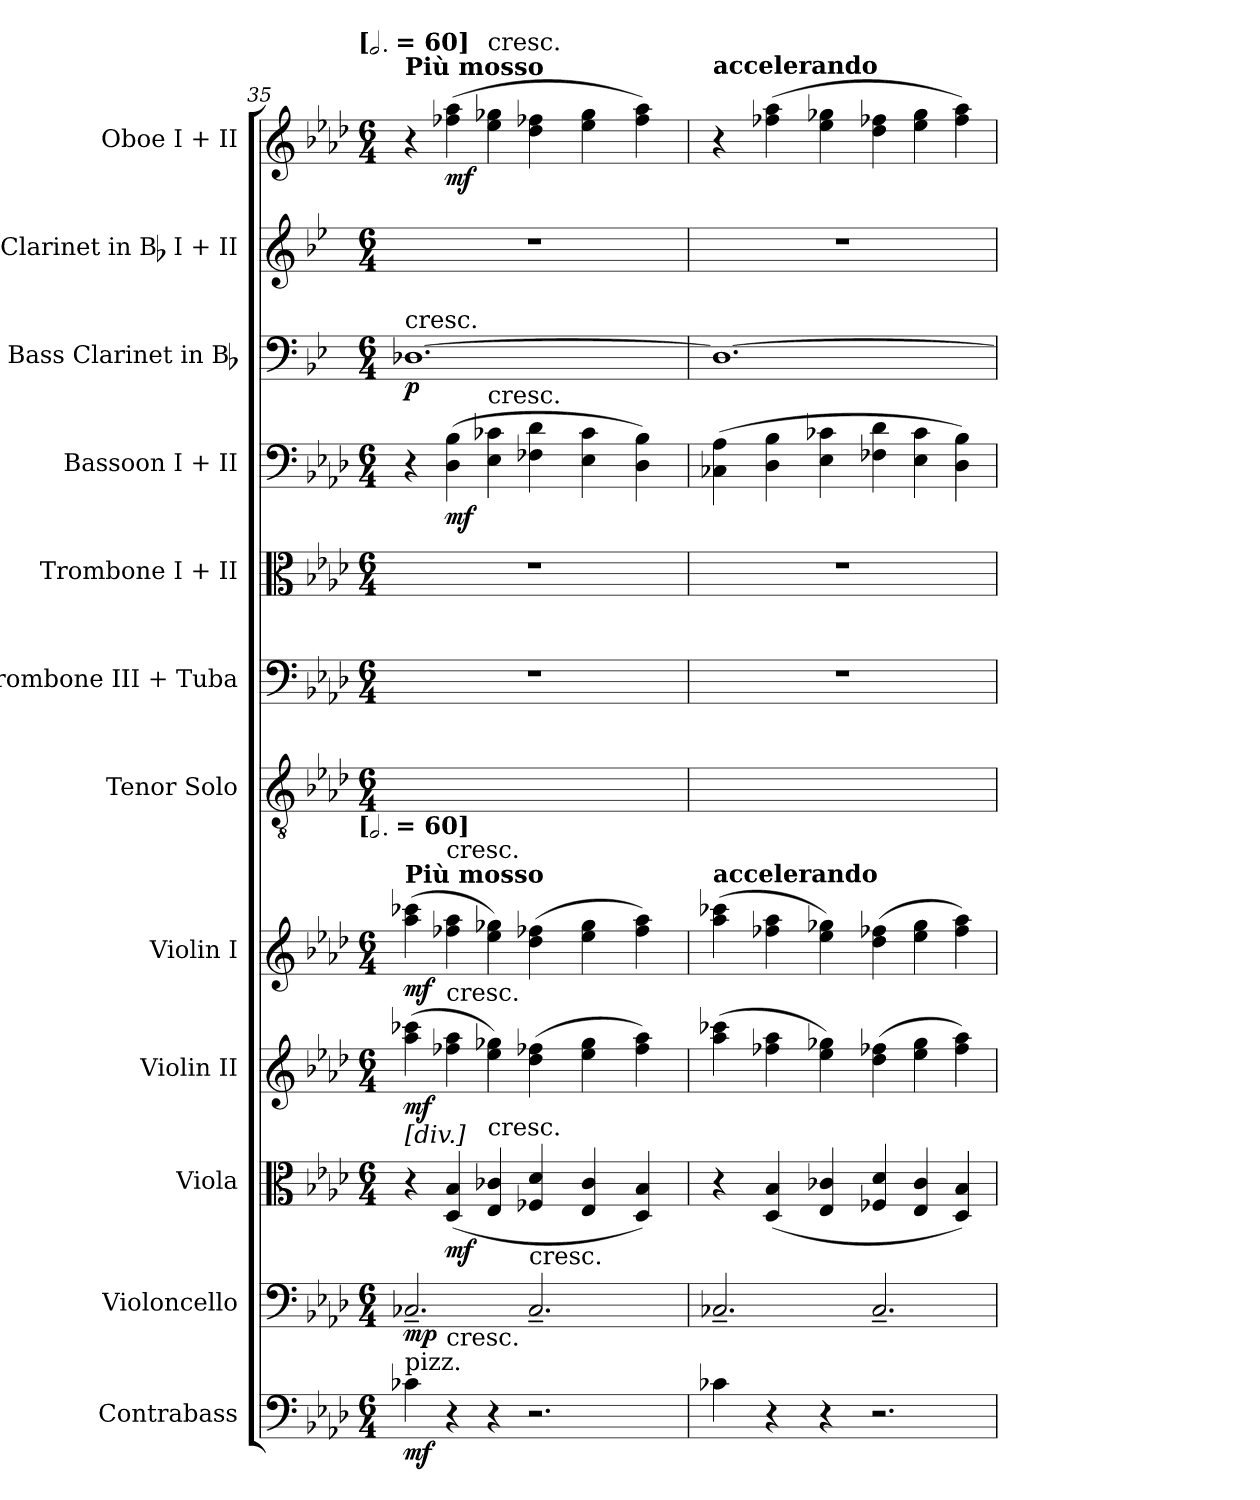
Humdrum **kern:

**kern	**dynam	**kern	**dynam	**kern	**dynam	**kern	**dynam	**kern	**dynam	**kern	**kern	**kern	**kern	**dynam	**kern	**dynam	**kern	**kern	**dynam
*part12	*part12	*part11	*part11	*part10	*part10	*part9	*part9	*part8	*part8	*part7	*part6	*part5	*part4	*part4	*part3	*part3	*part2	*part1	*part1
*staff12	*staff12	*staff11	*staff11	*staff10	*staff10	*staff9	*staff9	*staff8	*staff8	*staff7	*staff6	*staff5	*staff4	*staff4	*staff3	*staff3	*staff2	*staff1	*staff1
*I"Contrabass	*	*I"Violoncello	*	*I"Viola	*	*I"Violin II	*	*I"Violin I	*	*I"Tenor Solo	*I"Trombone III + Tuba	*I"Trombone I + II	*I"Bassoon I + II	*	*I"Bass Clarinet in Bb	*	*I" Clarinet in Bb I + II	*I"Oboe I + II	*
*I'Cb.	*	*I'Vc.	*	*I'Vla.	*	*I'Vln. II	*	*I'Vln. I	*	*I'T. Solo	*I'Tbn. III + Tba.	*I'Tbn. I + II	*I'Bsn. I + II	*	*I'B. Cl.	*	*I'Cl. I + II	*I'Ob. I + II	*
*clefF4	*	*clefF4	*	*clefC3	*	*clefG2	*	*clefG2	*	*clefGv2	*clefF4	*clefC3	*clefF4	*	*clefF4	*	*clefG2	*clefG2	*
*ITrd7c12	*	*	*	*	*	*	*	*	*	*	*	*	*	*	*ITrd1c2	*	*ITrd1c2	*	*
*k[b-e-a-d-]	*	*k[b-e-a-d-]	*	*k[b-e-a-d-]	*	*k[b-e-a-d-]	*	*k[b-e-a-d-]	*	*k[b-e-a-d-]	*k[b-e-a-d-]	*k[b-e-a-d-]	*k[b-e-a-d-]	*	*k[b-e-a-d-]	*	*k[b-e-a-d-]	*k[b-e-a-d-]	*
*	*	*A-:	*	*A-:	*	*A-:	*	*A-:	*	*A-:	*A-:	*A-:	*A-:	*	*A-:	*	*A-:	*A-:	*
!!LO:TX:omd:t=[[half-dot] = 60]
*M6/4	*	*M6/4	*	*M6/4	*	*M6/4	*	*M6/4	*	*M6/4	*M6/4	*M6/4	*M6/4	*	*M6/4	*	*M6/4	*M6/4	*
*MM180	*	*MM180	*	*MM180	*	*MM180	*	*MM180	*	*MM180	*MM180	*MM180	*MM180	*	*MM180	*	*MM180	*MM180	*
=35	=35	=35	=35	=35	=35	=35	=35	=35	=35	=35	=35	=35	=35	=35	=35	=35	=35	=35	=35
!	!	!	!	!	!	!	!	!	!	!	!	!	!	!	!	!	!	!LO:TX:a:B:t=Più mosso	!
!	!	!	!	!	!	!	!	!	!	!	!	!	!	!	!LO:TX:t=cresc.	!	!	!	!
!	!	!	!	!	!	!	!	!LO:TX:a:B:t=Più mosso	!	!	!	!	!	!	!	!	!	!	!
!	!	!	!	!	!	!	!	!LO:TX:t=[[half-dot] = 60]	!	!	!	!	!	!	!	!	!	!	!
!	!	!	!	!LO:TX:a:t=[div.]	!	!	!	!	!	!	!	!	!	!	!	!	!	!	!
!LO:TX:a:t=pizz.	!	!	!	!	!	!	!	!	!	!	!	!	!	!	!	!	!	!	!
4C-X	mf	2.C-X~	mp	4r	.	(4aa- 4ccc-X	mf	(4aa- 4ccc-X	mf	2.ryy	2%3r	2%3r	4r	.	[1.C-X	p	2%3r	4r	.
!	!	!	!	!	!	!	!	!LO:TX:t=cresc.	!	!	!	!	!	!	!	!	!	!	!
!	!	!	!	!	!	!LO:TX:t=cresc.	!	!	!	!	!	!	!	!	!	!	!	!	!
!LO:TX:t=cresc.	!	!	!	!	!	!	!	!	!	!	!	!	!	!	!	!	!	!	!
4r	.	.	.	(4D- 4B-	mf	4ff-X 4aa-	.	4ff-X 4aa-	.	.	.	.	(4D- 4B-	mf	.	.	.	(4ff-X 4aa-	mf
!	!	!	!	!	!	!	!	!	!	!	!	!	!	!	!	!	!	!LO:TX:t=cresc.	!
!	!	!	!	!	!	!	!	!	!	!	!	!	!LO:TX:t=cresc.	!	!	!	!	!	!
!	!	!	!	!LO:TX:t=cresc.	!	!	!	!	!	!	!	!	!	!	!	!	!	!	!
4r	.	.	.	4E- 4c-X	.	4ee- 4gg-X)	.	4ee- 4gg-X)	.	.	.	.	4E- 4c-X	.	.	.	.	4ee- 4gg-X	.
!	!	!LO:TX:t=cresc.	!	!	!	!	!	!	!	!	!	!	!	!	!	!	!	!	!
!	!	!	!	!	!	!	!	!	!	!LO:N:vis=4.	!	!	!	!	!	!	!	!	!
2.r	.	2.C-~	.	4F-X 4d-	.	(4dd- 4ff-X	.	(4dd- 4ff-X	.	16%3ryy	.	.	4F-X 4d-	.	.	.	.	4dd- 4ff-X	.
!	!	!	!	!	!	!	!	!	!	!LO:N:vis=4.	!	!	!	!	!	!	!	!	!
.	.	.	.	.	.	.	.	.	.	16%3ryy	.	.	.	.	.	.	.	.	.
.	.	.	.	4E- 4c-	.	4ee- 4gg-	.	4ee- 4gg-	.	.	.	.	4E- 4c-	.	.	.	.	4ee- 4gg-	.
!	!	!	!	!	!	!	!	!	!	!LO:N:vis=4.	!	!	!	!	!	!	!	!	!
.	.	.	.	.	.	.	.	.	.	16%3ryy	.	.	.	.	.	.	.	.	.
.	.	.	.	4D- 4B-)	.	4ff- 4aa-)	.	4ff- 4aa-)	.	.	.	.	4D- 4B-)	.	.	.	.	4ff- 4aa-)	.
!	!	!	!	!	!	!	!	!	!	!LO:N:vis=4.	!	!	!	!	!	!	!	!	!
.	.	.	.	.	.	.	.	.	.	16%3ryy	.	.	.	.	.	.	.	.	.
=36	=36	=36	=36	=36	=36	=36	=36	=36	=36	=36	=36	=36	=36	=36	=36	=36	=36	=36	=36
!	!	!	!	!	!	!	!	!	!	!	!	!	!	!	!	!	!	!LO:TX:a:B:t=accelerando	!
!	!	!	!	!	!	!	!	!LO:TX:a:B:t=accelerando	!	!	!	!	!	!	!	!	!	!	!
!	!	!	!	!	!	!	!	!	!	!LO:N:vis=4.	!	!	!	!	!	!	!	!	!
4C-X	.	2.C-X~	.	4r	.	(4aa- 4ccc-X	.	(4aa- 4ccc-X	.	16%3ryy	2%3r	2%3r	(4C-X 4A-	.	1.C-_	.	2%3r	4r	.
!	!	!	!	!	!	!	!	!	!	!LO:N:vis=4.	!	!	!	!	!	!	!	!	!
.	.	.	.	.	.	.	.	.	.	16%3ryy	.	.	.	.	.	.	.	.	.
4r	.	.	.	(4D- 4B-	.	4ff-X 4aa-	.	4ff-X 4aa-	.	.	.	.	4D- 4B-	.	.	.	.	(4ff-X 4aa-	.
!	!	!	!	!	!	!	!	!	!	!LO:N:vis=4.	!	!	!	!	!	!	!	!	!
.	.	.	.	.	.	.	.	.	.	16%3ryy	.	.	.	.	.	.	.	.	.
4r	.	.	.	4E- 4c-X	.	4ee- 4gg-X)	.	4ee- 4gg-X)	.	.	.	.	4E- 4c-X	.	.	.	.	4ee- 4gg-X	.
!	!	!	!	!	!	!	!	!	!	!LO:N:vis=4.	!	!	!	!	!	!	!	!	!
.	.	.	.	.	.	.	.	.	.	16%3ryy	.	.	.	.	.	.	.	.	.
2.r	.	2.C-~	.	4F-X 4d-	.	(4dd- 4ff-X	.	(4dd- 4ff-X	.	2.ryy	.	.	4F-X 4d-	.	.	.	.	4dd- 4ff-X	.
.	.	.	.	4E- 4c-	.	4ee- 4gg-	.	4ee- 4gg-	.	.	.	.	4E- 4c-	.	.	.	.	4ee- 4gg-	.
.	.	.	.	4D- 4B-)	.	4ff- 4aa-)	.	4ff- 4aa-)	.	.	.	.	4D- 4B-)	.	.	.	.	4ff- 4aa-)	.
=	=	=	=	=	=	=	=	=	=	=	=	=	=	=	=	=	=	=	=
*-	*-	*-	*-	*-	*-	*-	*-	*-	*-	*-	*-	*-	*-	*-	*-	*-	*-	*-	*-
